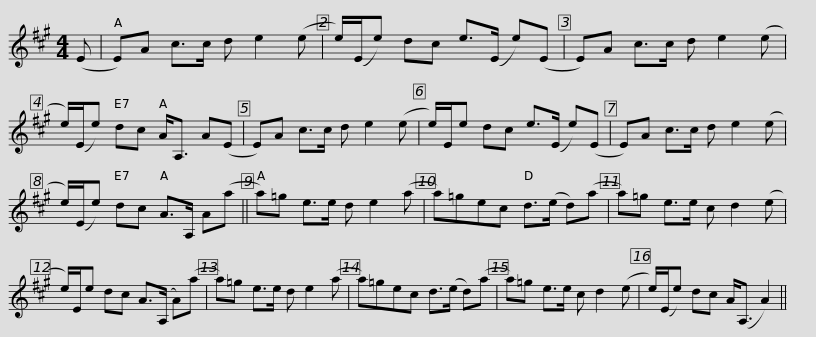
X:1
L:1/8
M:4/4
I:linebreak $
K:A
V:1 treble
V:1
 (E | E)A c>c d e2 (e | e/)(E/e) dc e>(E e)(E | E)A c>c d e2 (e | e/)(E/e) dc A<A, A(E | %5
 E)A c>c d e2 (e |$ e/)E/e dc e>(E e)(E | E)A c>c d e2 (e | e/)(E/e) dc A>A, A(a || a)=g e>e d e2 (a | %10
 a)=gec d>(e d)(a |$ a)=g e>e c d2 (e | e/)E/e dc A>(A, A)(a | a)=g e>e d e2 (a | a)=gec d>(e d)(a | %15
 a)=g e>e c d2 (e |$ e/)(E/e) dc A<(A, A2) || %17
